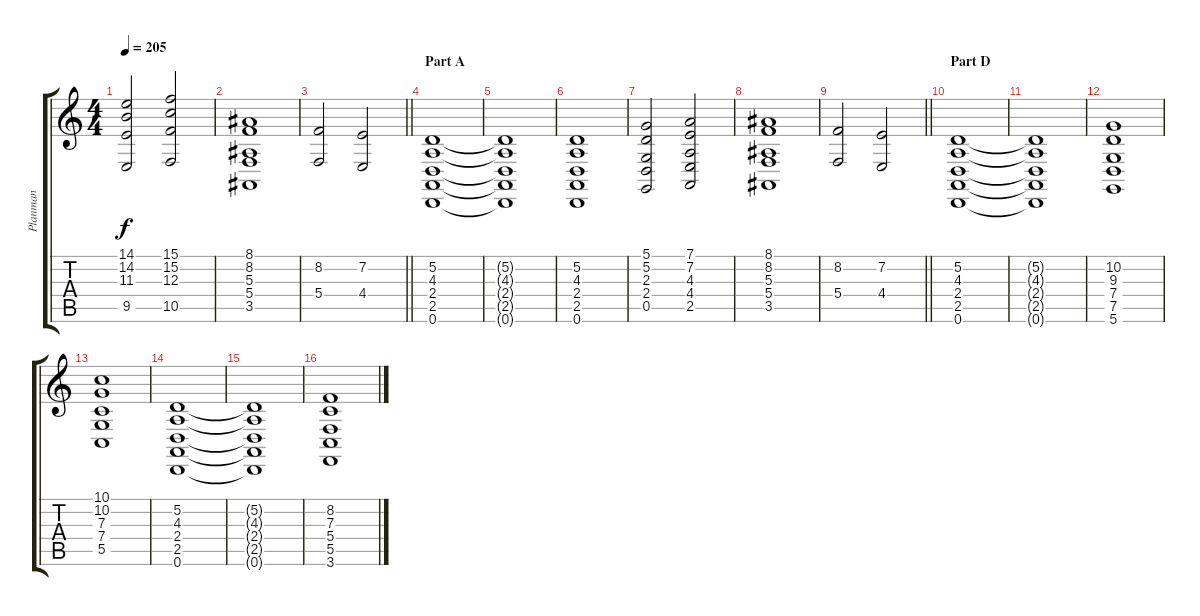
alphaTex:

\track ("Planman" "Planman") {instrument stringensemble1}
\staff {score tabs}
\tuning (D4 A3 F3 C3 G2 D2) {hide}
\ts (4 4)
\tempo 205
\clef g2
\ks c
(14.1 14.2 11.3 9.5).2{dy f} (15.1 15.2 12.3 10.5).2 |
(8.1 8.2 5.3 5.4 3.5).1 |
\barLineRight lightlight
(8.2 5.4).2 (7.2 4.4).2 |
\section ("" "Part A")
(5.2 4.3 2.4 2.5 0.6).1 |
(5.2{t} 4.3{t} 2.4{t} 2.5{t} 0.6{t}).1 |
(5.2 4.3 2.4 2.5 0.6).1 |
(5.1 5.2 2.3 2.4 0.5).2 (7.1 7.2 4.3 4.4 2.5).2 |
(8.1 8.2 5.3 5.4 3.5).1 |
\barLineRight lightlight
(8.2 5.4).2 (7.2 4.4).2 |
\section ("" "Part D")
(5.2 4.3 2.4 2.5 0.6).1 |
(5.2{t} 4.3{t} 2.4{t} 2.5{t} 0.6{t}).1 |
(10.2 9.3 7.4 7.5 5.6).1 |
(10.1 10.2 7.3 7.4 5.5).1 |
(5.2 4.3 2.4 2.5 0.6).1 |
(5.2{t} 4.3{t} 2.4{t} 2.5{t} 0.6{t}).1 |
(8.2 7.3 5.4 5.5 3.6).1
